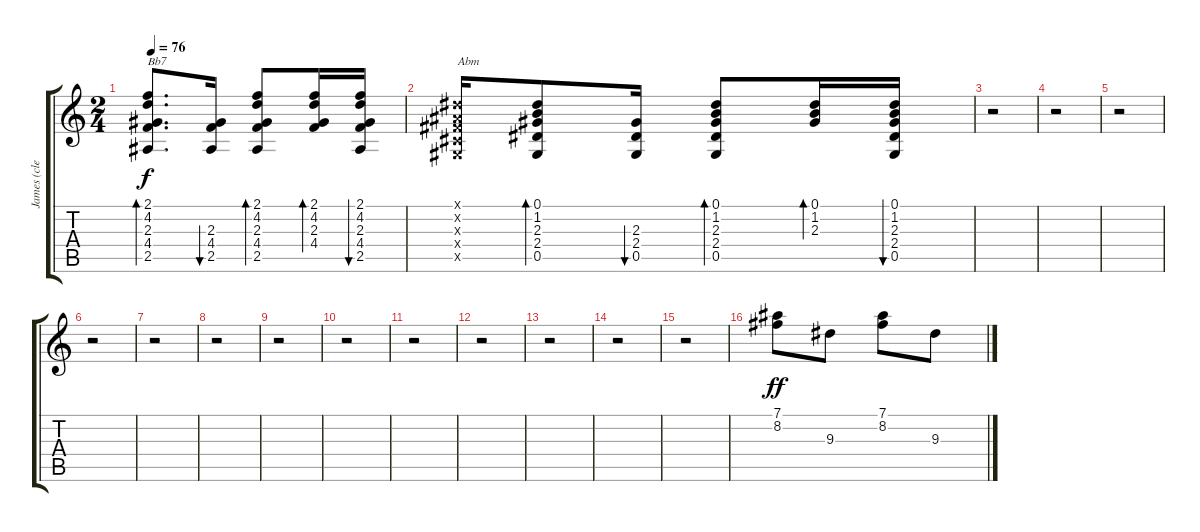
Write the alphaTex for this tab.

\track ("James (clean)" "James (cle") {instrument electricguitarjazz}
\staff {score tabs}
\tuning (Eb4 Bb3 Gb3 Db3 Ab2 Eb2) {hide}
\ts (2 4)
\tempo 76
\clef g2
\ks c
(2.1 4.2 2.3 4.4 2.5).8{d bd 60 txt "Bb7" dy f} (2.3 4.4 2.5).16{bu 60} (2.1 4.2 2.3 4.4 2.5).8{bd 60} (2.1 4.2 2.3 4.4).16{bd 60} (2.1 4.2 2.3 4.4 2.5).16{bu 60} |
(0.1{x} 0.2{x} 0.3{x} 0.4{x} 0.5{x}).16{txt "Abm"} (0.1 1.2 2.3 2.4 0.5).8{bd 60} (2.3 2.4 0.5).16{bu 60} (0.1 1.2 2.3 2.4 0.5).8{bd 60} (0.1 1.2 2.3).16{bd 60} (0.1 1.2 2.3 2.4 0.5).16{bu 60} |
r.2 |
r.2 |
r.2 |
r.2 |
r.2 |
r.2 |
r.2 |
r.2 |
r.2 |
r.2 |
r.2 |
r.2 |
r.2 |
(7.1 8.2).8{dy ff} 9.3.8 (7.1 8.2).8 9.3.8
